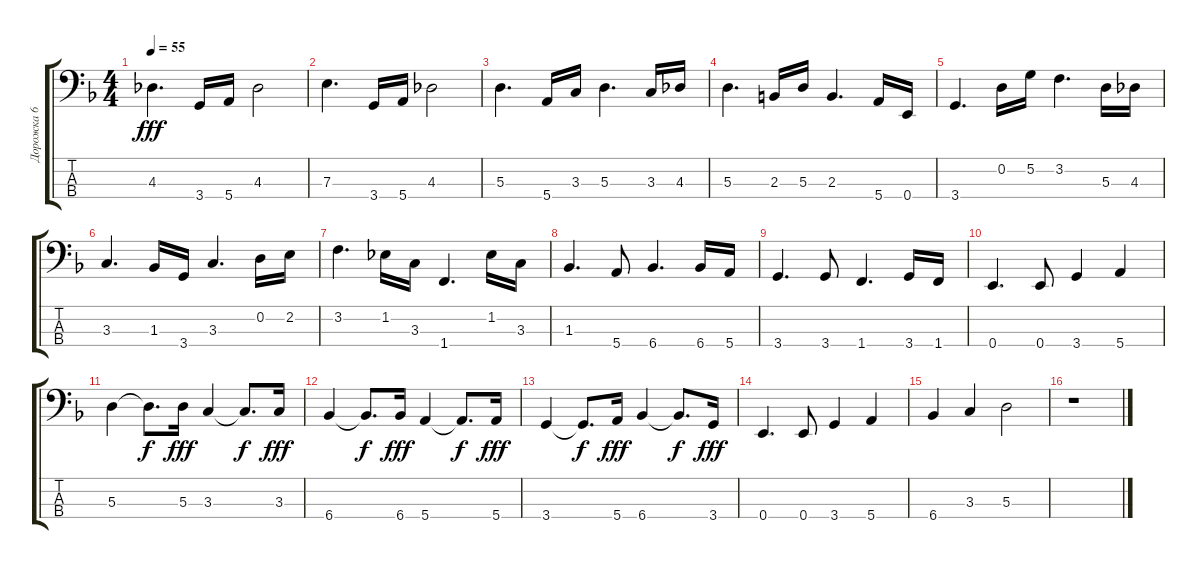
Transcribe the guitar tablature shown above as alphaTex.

\track ("Дорожка 6" "Дорожка 6") {instrument electricbassfinger}
\staff {score tabs}
\tuning (G2 D2 A1 E1) {hide}
\ts (4 4)
\tempo 55
\clef f4
\ks dminor
4.3.4{d dy fff} 3.4.16 5.4.16 4.3.2 |
7.3.4{d} 3.4.16 5.4.16 4.3.2 |
5.3.4{d} 5.4.16 3.3.16 5.3.4{d} 3.3.16 4.3.16 |
5.3.4{d} 2.3.16 5.3.16 2.3.4{d} 5.4.16 0.4.16 |
3.4.4{d} 0.2.16 5.2.16 3.2.4{d} 5.3.16 4.3.16 |
3.3.4{d} 1.3.16 3.4.16 3.3.4{d} 0.2.16 2.2.16 |
3.2.4{d} 1.2.16 3.3.16 1.4.4{d} 1.2.16 3.3.16 |
1.3.4{d} 5.4.8 6.4.4{d} 6.4.16 5.4.16 |
3.4.4{d} 3.4.8 1.4.4{d} 3.4.16 1.4.16 |
0.4.4{d} 0.4.8 3.4.4 5.4.4 |
5.3.4 5.3{t}.8{d dy f} 5.3.16{dy fff} 3.3.4 3.3{t}.8{d dy f} 3.3.16{dy fff} |
6.4.4 6.4{t}.8{d dy f} 6.4.16{dy fff} 5.4.4 5.4{t}.8{d dy f} 5.4.16{dy fff} |
3.4.4 3.4{t}.8{d dy f} 5.4.16{dy fff} 6.4.4 6.4{t}.8{d dy f} 3.4.16{dy fff} |
0.4.4{d} 0.4.8 3.4.4 5.4.4 |
6.4.4 3.3.4 5.3.2 |
r.1
